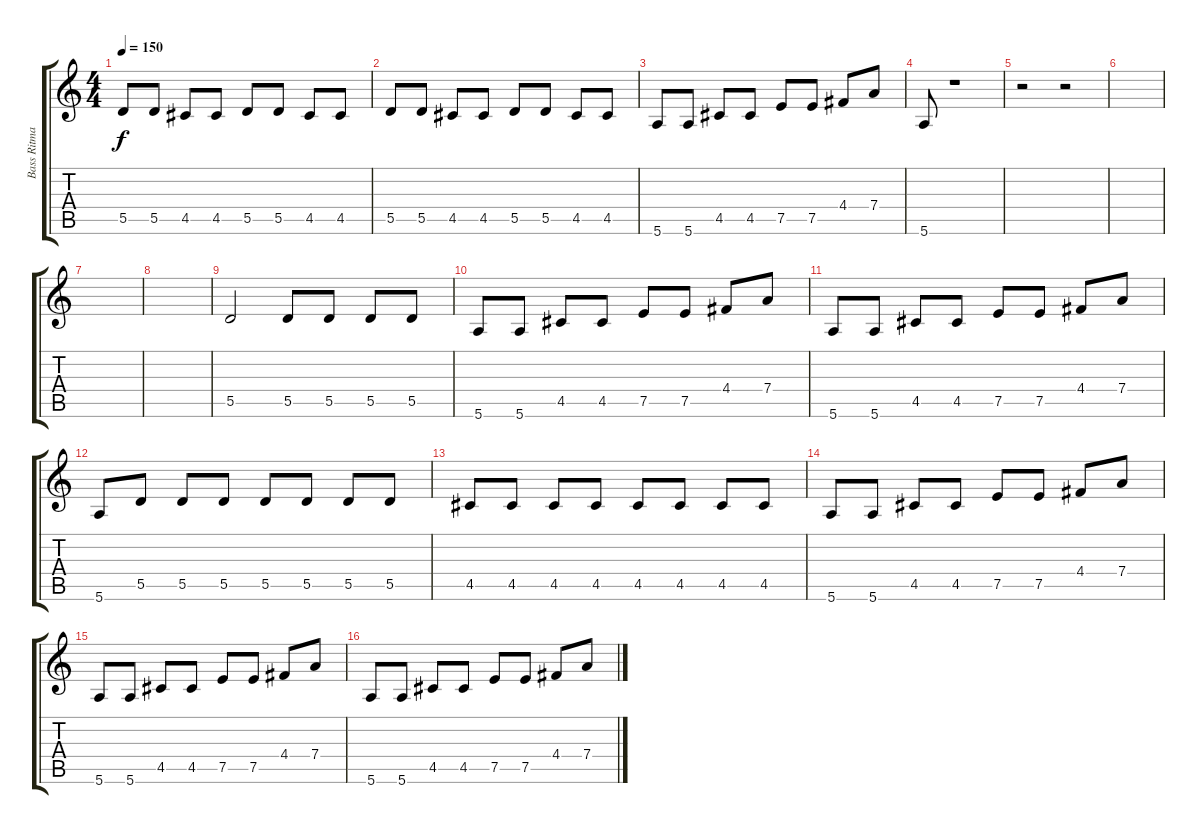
\track ("Bass Ritma" "Bass Ritma") {instrument electricbassfinger}
\staff {score tabs}
\tuning (E4 B3 G3 D3 A2 E2) {hide}
\ts (4 4)
\tempo 150
\clef g2
\ks c
5.5.8{dy f} 5.5.8 4.5.8 4.5.8 5.5.8 5.5.8 4.5.8 4.5.8 |
5.5.8 5.5.8 4.5.8 4.5.8 5.5.8 5.5.8 4.5.8 4.5.8 |
5.6.8 5.6.8 4.5.8 4.5.8 7.5.8 7.5.8 4.4.8 7.4.8 |
5.6.8 r.1 |
r.2 r.2 |
|
|
|
5.5.2 5.5.8 5.5.8 5.5.8 5.5.8 |
5.6.8 5.6.8 4.5.8 4.5.8 7.5.8 7.5.8 4.4.8 7.4.8 |
5.6.8 5.6.8 4.5.8 4.5.8 7.5.8 7.5.8 4.4.8 7.4.8 |
5.6.8 5.5.8 5.5.8 5.5.8 5.5.8 5.5.8 5.5.8 5.5.8 |
4.5.8 4.5.8 4.5.8 4.5.8 4.5.8 4.5.8 4.5.8 4.5.8 |
5.6.8 5.6.8 4.5.8 4.5.8 7.5.8 7.5.8 4.4.8 7.4.8 |
5.6.8 5.6.8 4.5.8 4.5.8 7.5.8 7.5.8 4.4.8 7.4.8 |
5.6.8 5.6.8 4.5.8 4.5.8 7.5.8 7.5.8 4.4.8 7.4.8
